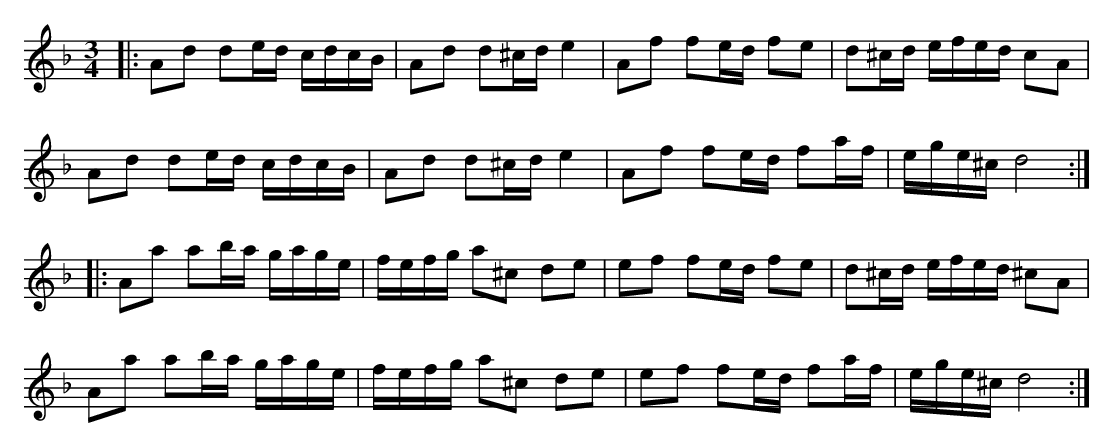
X:1
M:3/4
K:Dmin
|:Ad de/d/ c/d/c/B/|Ad d^c/d/ e2|Af fe/d/ fe|d^c/d/ e/f/e/d/ cA|
Ad de/d/ c/d/c/B/|Ad d^c/d/ e2|Af fe/d/ fa/f/|e/g/e/^c/ d4:|
|:Aa ab/a/ g/a/g/e/|f/e/f/g/ a^c de|ef fe/d/ fe|d^c/d/ e/f/e/d/ ^cA|
Aa ab/a/ g/a/g/e/|f/e/f/g/ a^c de|ef fe/d/ fa/f/|e/g/e/^c/ d4:|
